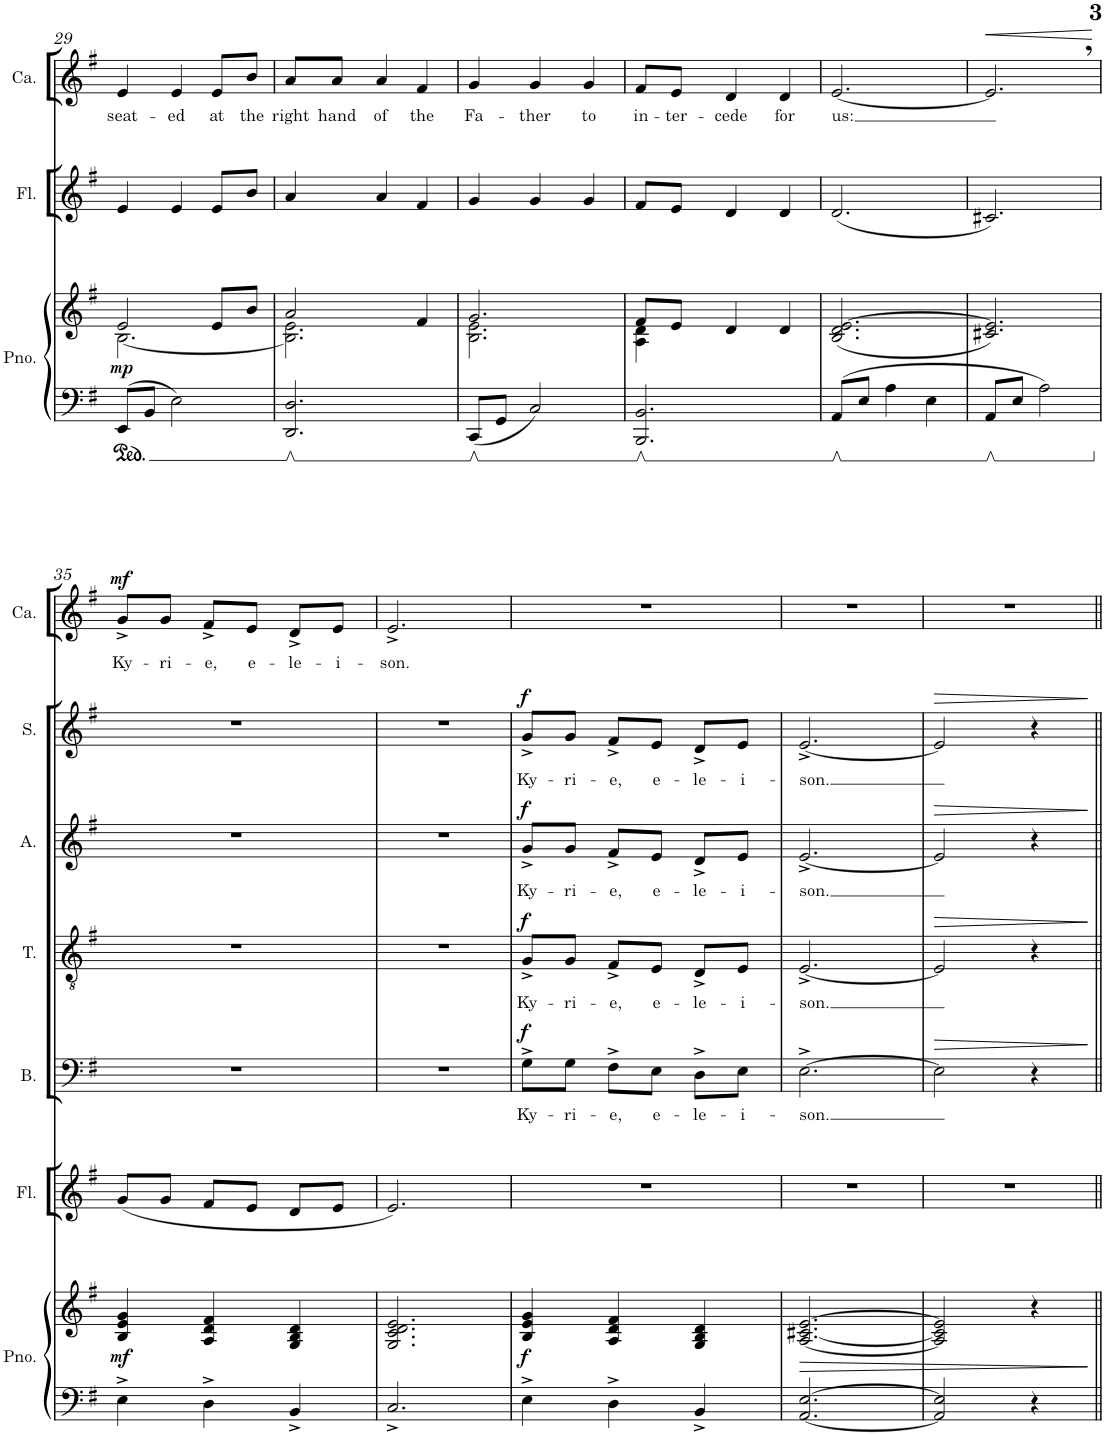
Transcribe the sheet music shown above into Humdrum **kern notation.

**kern	**kern	**dynam	**kern	**kern	**text	**dynam	**kern	**text	**dynam	**kern	**text	**dynam	**kern	**text	**dynam	**kern	**text	**dynam
*part7	*part7	*part7	*part6	*part5	*part5	*part5	*part4	*part4	*part4	*part3	*part3	*part3	*part2	*part2	*part2	*part1	*part1	*part1
*staff8	*staff7	*staff7/8	*staff6	*staff5	*staff5	*staff5	*staff4	*staff4	*staff4	*staff3	*staff3	*staff3	*staff2	*staff2	*staff2	*staff1	*staff1	*staff1
*I"Piano	*	*	*I"Flute	*I"Bass	*	*	*I"Tenor	*	*	*I"Alto	*	*	*I"Soprano	*	*	*I"Cantor	*	*
*I'Pno.	*	*	*I'Fl.	*I'B.	*	*	*I'T.	*	*	*I'A.	*	*	*I'S.	*	*	*I'Ca.	*	*
!!LO:PB:g=z
*clefF4	*clefG2	*	*clefG2	*clefF4	*	*	*clefGv2	*	*	*clefG2	*	*	*clefG2	*	*	*clefG2	*	*
*k[f#]	*k[f#]	*	*k[f#]	*k[f#]	*	*	*k[f#]	*	*	*k[f#]	*	*	*k[f#]	*	*	*k[f#]	*	*
*M3/4	*M3/4	*	*M3/4	*M3/4	*	*	*M3/4	*	*	*M3/4	*	*	*M3/4	*	*	*M3/4	*	*
=29	=29	=29	=29	=29	=29	=29	=29	=29	=29	=29	=29	=29	=29	=29	=29	=29	=29	=29
*	*^	*	*	*	*	*	*	*	*	*	*	*	*	*	*	*	*	*
!	!	!	!LO:DY:b	!	!	!	!	!	!	!	!	!	!	!	!	!	!	!LO:LY:b	!
8EE/L	2e/	[2.B\	mp	4e/	2.r	.	.	2.r	.	.	2.r	.	.	2.r	.	.	4e/	seat-	.
8BB/J	.	.	.	.	.	.	.	.	.	.	.	.	.	.	.	.	.	.	.
!	!	!	!	!	!	!	!	!	!	!	!	!	!	!	!	!	!	!LO:LY:b	!
2E\	.	.	.	4e/	.	.	.	.	.	.	.	.	.	.	.	.	4e/	-ed	.
!	!	!	!	!	!	!	!	!	!	!	!	!	!	!	!	!	!	!LO:LY:b	!
.	8e/L	.	.	8e/L	.	.	.	.	.	.	.	.	.	.	.	.	8e/L	at	.
!	!	!	!	!	!	!	!	!	!	!	!	!	!	!	!	!	!	!LO:LY:b	!
.	8b/J	.	.	8b/J	.	.	.	.	.	.	.	.	.	.	.	.	8b/J	the	.
=30	=30	=30	=30	=30	=30	=30	=30	=30	=30	=30	=30	=30	=30	=30	=30	=30	=30	=30	=30
!	!	!	!	!	!	!	!	!	!	!	!	!	!	!	!	!	!	!LO:LY:b	!
2.DD/ 2.D/	2a/	2.B\] 2.e\	.	4a/	2.r	.	.	2.r	.	.	2.r	.	.	2.r	.	.	8a/L	right	.
!	!	!	!	!	!	!	!	!	!	!	!	!	!	!	!	!	!	!LO:LY:b	!
.	.	.	.	.	.	.	.	.	.	.	.	.	.	.	.	.	8a/J	hand	.
!	!	!	!	!	!	!	!	!	!	!	!	!	!	!	!	!	!	!LO:LY:b	!
.	.	.	.	4a/	.	.	.	.	.	.	.	.	.	.	.	.	4a/	of	.
!	!	!	!	!	!	!	!	!	!	!	!	!	!	!	!	!	!	!LO:LY:b	!
.	4f#/	.	.	4f#/	.	.	.	.	.	.	.	.	.	.	.	.	4f#/	the	.
=31	=31	=31	=31	=31	=31	=31	=31	=31	=31	=31	=31	=31	=31	=31	=31	=31	=31	=31	=31
!	!	!	!	!	!	!	!	!	!	!	!	!	!	!	!	!	!	!LO:LY:b	!
8CC/L	2.g/	2.B\ 2.e\	.	4g/	2.r	.	.	2.r	.	.	2.r	.	.	2.r	.	.	4g/	Fa-	.
8GG/J	.	.	.	.	.	.	.	.	.	.	.	.	.	.	.	.	.	.	.
!	!	!	!	!	!	!	!	!	!	!	!	!	!	!	!	!	!	!LO:LY:b	!
2C/	.	.	.	4g/	.	.	.	.	.	.	.	.	.	.	.	.	4g/	-ther	.
!	!	!	!	!	!	!	!	!	!	!	!	!	!	!	!	!	!	!LO:LY:b	!
.	.	.	.	4g/	.	.	.	.	.	.	.	.	.	.	.	.	4g/	to	.
=32	=32	=32	=32	=32	=32	=32	=32	=32	=32	=32	=32	=32	=32	=32	=32	=32	=32	=32	=32
!	!	!	!	!	!	!	!	!	!	!	!	!	!	!	!	!	!	!LO:LY:b	!
2.BBB/ 2.BB/	8f#/L	4A\ 4d\	.	8f#/L	2.r	.	.	2.r	.	.	2.r	.	.	2.r	.	.	8f#/L	in-	.
!	!	!	!	!	!	!	!	!	!	!	!	!	!	!	!	!	!	!LO:LY:b	!
.	8e/J	.	.	8e/J	.	.	.	.	.	.	.	.	.	.	.	.	8e/J	-ter-	.
!	!	!	!	!	!	!	!	!	!	!	!	!	!	!	!	!	!	!LO:LY:b	!
.	4d/	2ryy	.	4d/	.	.	.	.	.	.	.	.	.	.	.	.	4d/	-cede	.
!	!	!	!	!	!	!	!	!	!	!	!	!	!	!	!	!	!	!LO:LY:b	!
.	4d/	.	.	4d/	.	.	.	.	.	.	.	.	.	.	.	.	4d/	for	.
*	*v	*v	*	*	*	*	*	*	*	*	*	*	*	*	*	*	*	*	*
=33	=33	=33	=33	=33	=33	=33	=33	=33	=33	=33	=33	=33	=33	=33	=33	=33	=33	=33
!	!	!	!	!	!	!	!	!	!	!	!	!	!	!	!	!	!LO:LY:b	!
8AA/L	(2.B/ 2.d/ [2.e/	.	(2.d/	2.r	.	.	2.r	.	.	2.r	.	.	2.r	.	.	[2.e/	us:	.
8E/J	.	.	.	.	.	.	.	.	.	.	.	.	.	.	.	.	.	.
4A\	.	.	.	.	.	.	.	.	.	.	.	.	.	.	.	.	.	.
4E\	.	.	.	.	.	.	.	.	.	.	.	.	.	.	.	.	.	.
=34	=34	=34	=34	=34	=34	=34	=34	=34	=34	=34	=34	=34	=34	=34	=34	=34	=34	=34
!	!	!	!	!	!	!	!	!	!	!	!	!	!	!	!	!	!	!LO:HP:b
8AA/L	2.c#X/ 2.e/])	.	2.c#X/)	2.r	.	.	2.r	.	.	2.r	.	.	2.r	.	.	2.e,/]	.	<
8E/J	.	.	.	.	.	.	.	.	.	.	.	.	.	.	.	.	.	.
2A\	.	.	.	.	.	.	.	.	.	.	.	.	.	.	.	.	.	.
.	.	.	.	.	.	.	.	.	.	.	.	.	.	.	.	.	.	[
!!LO:LB:g=z
=35	=35	=35	=35	=35	=35	=35	=35	=35	=35	=35	=35	=35	=35	=35	=35	=35	=35	=35
!	!	!LO:DY:b	!	!	!	!	!	!	!	!	!	!	!	!	!	!	!LO:LY:b	!LO:DY:a
4E^\	4B/ 4e/ 4g/	mf	(8g/L	2.r	.	.	2.r	.	.	2.r	.	.	2.r	.	.	8g^/L	Ky-	mf
!	!	!	!	!	!	!	!	!	!	!	!	!	!	!	!	!	!LO:LY:b	!
.	.	.	8g/J	.	.	.	.	.	.	.	.	.	.	.	.	8g/J	-ri-	.
!	!	!	!	!	!	!	!	!	!	!	!	!	!	!	!	!	!LO:LY:b	!
4D^\	4A/ 4d/ 4f#/	.	8f#/L	.	.	.	.	.	.	.	.	.	.	.	.	8f#^/L	-e,	.
!	!	!	!	!	!	!	!	!	!	!	!	!	!	!	!	!	!LO:LY:b	!
.	.	.	8e/J	.	.	.	.	.	.	.	.	.	.	.	.	8e/J	e-	.
!	!	!	!	!	!	!	!	!	!	!	!	!	!	!	!	!	!LO:LY:b	!
4BB^/	4G/ 4B/ 4d/	.	8d/L	.	.	.	.	.	.	.	.	.	.	.	.	8d^/L	-le-	.
!	!	!	!	!	!	!	!	!	!	!	!	!	!	!	!	!	!LO:LY:b	!
.	.	.	8e/J	.	.	.	.	.	.	.	.	.	.	.	.	8e/J	-i-	.
=36	=36	=36	=36	=36	=36	=36	=36	=36	=36	=36	=36	=36	=36	=36	=36	=36	=36	=36
!	!	!	!	!	!	!	!	!	!	!	!	!	!	!	!	!	!LO:LY:b	!
2.C^/	2.G/ 2.c/ 2.d/ 2.e/	.	2.e/)	2.r	.	.	2.r	.	.	2.r	.	.	2.r	.	.	2.e^/	-son.	.
=37	=37	=37	=37	=37	=37	=37	=37	=37	=37	=37	=37	=37	=37	=37	=37	=37	=37	=37
!	!	!LO:DY:b	!	!	!LO:LY:b	!LO:DY:a	!	!LO:LY:b	!LO:DY:a	!	!LO:LY:b	!LO:DY:a	!	!LO:LY:b	!LO:DY:a	!	!	!
4E^\	4B/ 4e/ 4g/	f	2.r	8G^\L	Ky-	f	8G^/L	Ky-	f	8g^/L	Ky-	f	8g^/L	Ky-	f	2.r	.	.
!	!	!	!	!	!LO:LY:b	!	!	!LO:LY:b	!	!	!LO:LY:b	!	!	!LO:LY:b	!	!	!	!
.	.	.	.	8G\J	-ri-	.	8G/J	-ri-	.	8g/J	-ri-	.	8g/J	-ri-	.	.	.	.
!	!	!	!	!	!LO:LY:b	!	!	!LO:LY:b	!	!	!LO:LY:b	!	!	!LO:LY:b	!	!	!	!
4D^\	4A/ 4d/ 4f#/	.	.	8F#^\L	-e,	.	8F#^/L	-e,	.	8f#^/L	-e,	.	8f#^/L	-e,	.	.	.	.
!	!	!	!	!	!LO:LY:b	!	!	!LO:LY:b	!	!	!LO:LY:b	!	!	!LO:LY:b	!	!	!	!
.	.	.	.	8E\J	e-	.	8E/J	e-	.	8e/J	e-	.	8e/J	e-	.	.	.	.
!	!	!	!	!	!LO:LY:b	!	!	!LO:LY:b	!	!	!LO:LY:b	!	!	!LO:LY:b	!	!	!	!
4BB^/	4G/ 4B/ 4d/	.	.	8D^\L	-le-	.	8D^/L	-le-	.	8d^/L	-le-	.	8d^/L	-le-	.	.	.	.
!	!	!	!	!	!LO:LY:b	!	!	!LO:LY:b	!	!	!LO:LY:b	!	!	!LO:LY:b	!	!	!	!
.	.	.	.	8E\J	-i-	.	8E/J	-i-	.	8e/J	-i-	.	8e/J	-i-	.	.	.	.
=38	=38	=38	=38	=38	=38	=38	=38	=38	=38	=38	=38	=38	=38	=38	=38	=38	=38	=38
!	!	!LO:HP:b	!	!	!LO:LY:b	!	!	!LO:LY:b	!	!	!LO:LY:b	!	!	!LO:LY:b	!	!	!	!
[2.AA/ [2.E/	[2.A/ [2.c#X/ [2.e/	>	2.r	[2.E^\	-son.	.	[2.E^/	-son.	.	[2.e^/	-son.	.	[2.e^/	-son.	.	2.r	.	.
=39	=39	=39	=39	=39	=39	=39	=39	=39	=39	=39	=39	=39	=39	=39	=39	=39	=39	=39
!	!	!	!	!	!	!LO:HP:b	!	!	!LO:HP:b	!	!	!LO:HP:b	!	!	!LO:HP:b	!	!	!
2AA/] 2E/]	2A/] 2c#/] 2e/]	.	2.r	2E\]	.	>	2E/]	.	>	2e/]	.	>	2e/]	.	>	2.r	.	.
4r	4r	.	.	4r	.	.	4r	.	.	4r	.	.	4r	.	.	.	.	.
.	.	]	.	.	.	]	.	.	]	.	.	]	.	.	]	.	.	.
=||	=||	=||	=||	=||	=||	=||	=||	=||	=||	=||	=||	=||	=||	=||	=||	=||	=||	=||
*-	*-	*-	*-	*-	*-	*-	*-	*-	*-	*-	*-	*-	*-	*-	*-	*-	*-	*-
